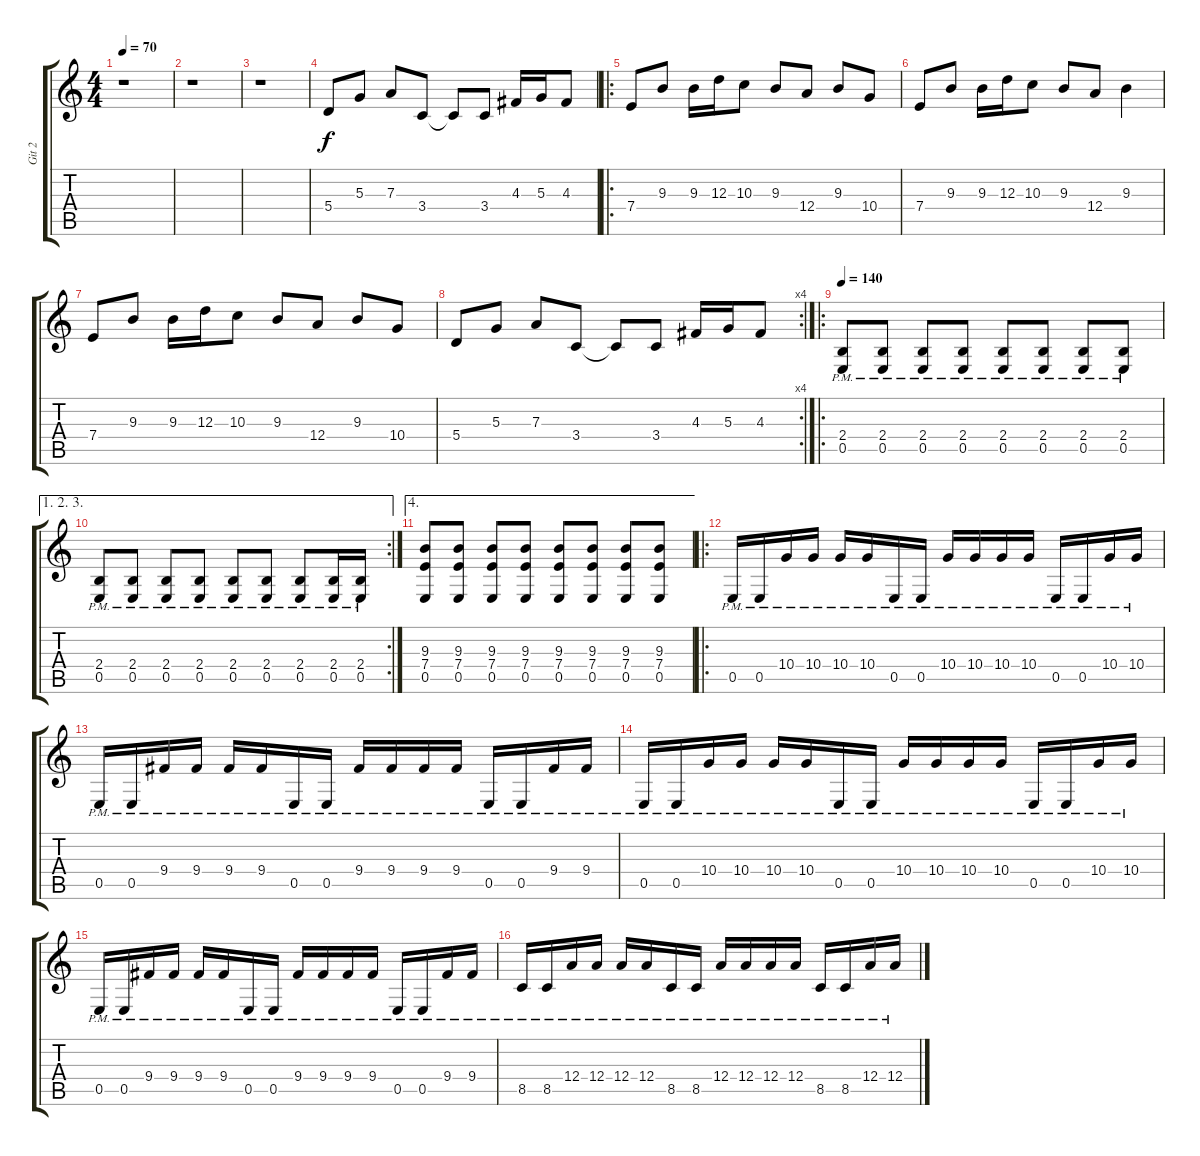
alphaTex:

\track ("Git 2" "Git 2") {instrument distortionguitar}
\staff {score tabs}
\tuning (B3 Gb3 D3 A2 E2 B1) {hide}
\ts (4 4)
\tempo 70
\clef g2
\ks c
r.1{dy f instrument distortionguitar} |
r.1 |
r.1 |
5.4.8 5.3.8 7.3.8 3.4.8 3.4{t}.8 3.4.8 4.3.16 5.3.16 4.3.8 |
\ro
7.4.8 9.3.8 9.3.16 12.3.16 10.3.8 9.3.8 12.4.8 9.3.8 10.4.8 |
7.4.8 9.3.8 9.3.16 12.3.16 10.3.8 9.3.8 12.4.8 9.3.4 |
7.4.8 9.3.8 9.3.16 12.3.16 10.3.8 9.3.8 12.4.8 9.3.8 10.4.8 |
\rc 4
5.4.8 5.3.8 7.3.8 3.4.8 3.4{t}.8 3.4.8 4.3.16 5.3.16 4.3.8 |
\ro
\tempo 140
(2.4{pm} 0.5{pm}).8 (2.4{pm} 0.5{pm}).8 (2.4{pm} 0.5{pm}).8 (2.4{pm} 0.5{pm}).8 (2.4{pm} 0.5{pm}).8 (2.4{pm} 0.5{pm}).8 (2.4{pm} 0.5{pm}).8 (2.4{pm} 0.5{pm}).8 |
\ae (1 2 3)
\rc 2
(2.4{pm} 0.5{pm}).8 (2.4{pm} 0.5{pm}).8 (2.4{pm} 0.5{pm}).8 (2.4{pm} 0.5{pm}).8 (2.4{pm} 0.5{pm}).8 (2.4{pm} 0.5{pm}).8 (2.4{pm} 0.5{pm}).8 (2.4{pm} 0.5{pm}).16 (2.4{pm} 0.5{pm}).16 |
\ae 4
(9.3 7.4 0.5).8 (9.3 7.4 0.5).8 (9.3 7.4 0.5).8 (9.3 7.4 0.5).8 (9.3 7.4 0.5).8 (9.3 7.4 0.5).8 (9.3 7.4 0.5).8 (9.3 7.4 0.5).8 |
\ro
0.5{pm}.16 0.5{pm}.16 10.4{pm}.16 10.4{pm}.16 10.4{pm}.16 10.4{pm}.16 0.5{pm}.16 0.5{pm}.16 10.4{pm}.16 10.4{pm}.16 10.4{pm}.16 10.4{pm}.16 0.5{pm}.16 0.5{pm}.16 10.4{pm}.16 10.4{pm}.16 |
0.5{pm}.16 0.5{pm}.16 9.4{pm}.16 9.4{pm}.16 9.4{pm}.16 9.4{pm}.16 0.5{pm}.16 0.5{pm}.16 9.4{pm}.16 9.4{pm}.16 9.4{pm}.16 9.4{pm}.16 0.5{pm}.16 0.5{pm}.16 9.4{pm}.16 9.4{pm}.16 |
0.5{pm}.16 0.5{pm}.16 10.4{pm}.16 10.4{pm}.16 10.4{pm}.16 10.4{pm}.16 0.5{pm}.16 0.5{pm}.16 10.4{pm}.16 10.4{pm}.16 10.4{pm}.16 10.4{pm}.16 0.5{pm}.16 0.5{pm}.16 10.4{pm}.16 10.4{pm}.16 |
0.5{pm}.16 0.5{pm}.16 9.4{pm}.16 9.4{pm}.16 9.4{pm}.16 9.4{pm}.16 0.5{pm}.16 0.5{pm}.16 9.4{pm}.16 9.4{pm}.16 9.4{pm}.16 9.4{pm}.16 0.5{pm}.16 0.5{pm}.16 9.4{pm}.16 9.4{pm}.16 |
8.5{pm}.16 8.5{pm}.16 12.4{pm}.16 12.4{pm}.16 12.4{pm}.16 12.4{pm}.16 8.5{pm}.16 8.5{pm}.16 12.4{pm}.16 12.4{pm}.16 12.4{pm}.16 12.4{pm}.16 8.5{pm}.16 8.5{pm}.16 12.4{pm}.16 12.4{pm}.16
